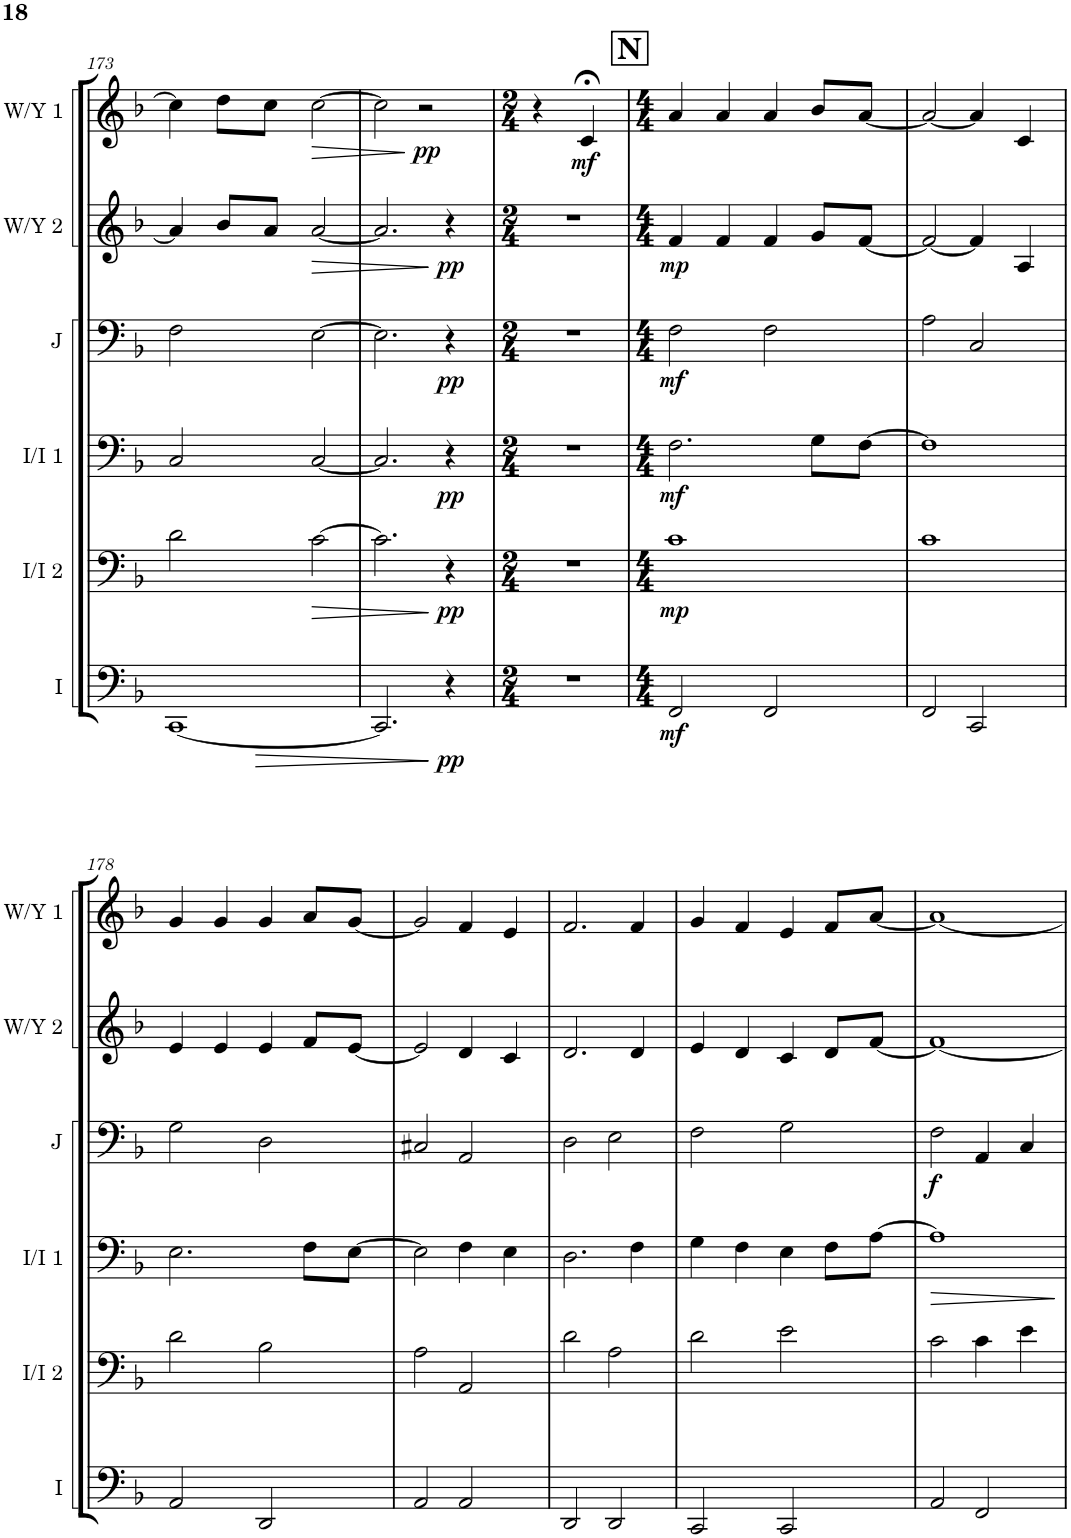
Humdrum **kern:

**kern	**dynam	**kern	**dynam	**kern	**dynam	**kern	**dynam	**kern	**dynam	**kern	**dynam
*part6	*part6	*part5	*part5	*part4	*part4	*part3	*part3	*part2	*part2	*part1	*part1
*staff6	*staff6	*staff5	*staff5	*staff4	*staff4	*staff3	*staff3	*staff2	*staff2	*staff1	*staff1
*I"Ismael	*	*I"Iris/Isar 2	*	*I"Iris/Isar 1	*	*I"Jonar	*	*I"Willemijn/Yudella 2	*	*I"Willemijn/Yudella 1	*
*I'I	*	*I'I/I 2	*	*I'I/I 1	*	*I'J	*	*I'W/Y 2	*	*I'W/Y 1	*
!!LO:PB:g=z
*clefF4	*	*clefF4	*	*clefF4	*	*clefF4	*	*clefG2	*	*clefG2	*
*k[b-]	*	*k[b-]	*	*k[b-]	*	*k[b-]	*	*k[b-]	*	*k[b-]	*
*M4/4	*	*M4/4	*	*M4/4	*	*M4/4	*	*M4/4	*	*M4/4	*
=173	=173	=173	=173	=173	=173	=173	=173	=173	=173	=173	=173
!	!LO:HP:b	!	!	!	!	!	!	!	!	!	!
[1CC	>	2d\	.	2C/	.	2F\	.	4a/]	.	4cc\]	.
.	.	.	.	.	.	.	.	8b-/L	.	8dd\L	.
.	.	.	.	.	.	.	.	8a/J	.	8cc\J	.
!	!	!	!LO:HP:b	!	!	!	!	!	!LO:HP:b	!	!LO:HP:b
.	.	[2c\	>	[2C/	.	[2E\	.	[2a/	>	[2cc\	>
=174	=174	=174	=174	=174	=174	=174	=174	=174	=174	=174	=174
2.CC/]	.	2.c\]	.	2.C/]	.	2.E\]	.	2.a/]	.	2cc\]	.
!	!	!	!	!	!	!	!	!	!	!	!LO:DY:n=1:b
.	.	.	.	.	.	.	.	.	.	2r	] pp
!	!LO:DY:n=1:b	!	!LO:DY:n=1:b	!	!LO:DY:b	!	!LO:DY:b	!	!LO:DY:n=1:b	!	!
4r	] pp	4r	] pp	4r	pp	4r	pp	4r	] pp	.	.
=175	=175	=175	=175	=175	=175	=175	=175	=175	=175	=175	=175
*M2/4	*	*M2/4	*	*M2/4	*	*M2/4	*	*M2/4	*	*M2/4	*
2r	.	2r	.	2r	.	2r	.	2r	.	4r	.
!	!	!	!	!	!	!	!	!	!	!	!LO:DY:b
.	.	.	.	.	.	.	.	.	.	4c;</	mf
!!LO:REH:place=s1:a:B:cj:fs=14:t=N
=176	=176	=176	=176	=176	=176	=176	=176	=176	=176	=176	=176
*M4/4	*	*M4/4	*	*M4/4	*	*M4/4	*	*M4/4	*	*M4/4	*
!	!LO:DY:b	!	!LO:DY:b	!	!LO:DY:b	!	!LO:DY:b	!	!LO:DY:b	!	!
2FF/	mf	1c	mp	2.F\	mf	2F\	mf	4f/	mp	4a/	.
.	.	.	.	.	.	.	.	4f/	.	4a/	.
2FF/	.	.	.	.	.	2F\	.	4f/	.	4a/	.
.	.	.	.	8G\L	.	.	.	8g/L	.	8b-/L	.
.	.	.	.	[8F\J	.	.	.	[8f/J	.	[8a/J	.
=177	=177	=177	=177	=177	=177	=177	=177	=177	=177	=177	=177
2FF/	.	1c	.	1F]	.	2A\	.	2f/_	.	2a/_	.
2CC/	.	.	.	.	.	2C/	.	4f/]	.	4a/]	.
.	.	.	.	.	.	.	.	4A/	.	4c/	.
!!LO:LB:g=z
=178	=178	=178	=178	=178	=178	=178	=178	=178	=178	=178	=178
2AA/	.	2d\	.	2.E\	.	2G\	.	4e/	.	4g/	.
.	.	.	.	.	.	.	.	4e/	.	4g/	.
2DD/	.	2B-\	.	.	.	2D\	.	4e/	.	4g/	.
.	.	.	.	8F\L	.	.	.	8f/L	.	8a/L	.
.	.	.	.	[8E\J	.	.	.	[8e/J	.	[8g/J	.
=179	=179	=179	=179	=179	=179	=179	=179	=179	=179	=179	=179
2AA/	.	2A\	.	2E\]	.	2C#X/	.	2e/]	.	2g/]	.
2AA/	.	2AA/	.	4F\	.	2AA/	.	4d/	.	4f/	.
.	.	.	.	4E\	.	.	.	4c/	.	4e/	.
=180	=180	=180	=180	=180	=180	=180	=180	=180	=180	=180	=180
2DD/	.	2d\	.	2.D\	.	2D\	.	2.d/	.	2.f/	.
2DD/	.	2A\	.	.	.	2E\	.	.	.	.	.
.	.	.	.	4F\	.	.	.	4d/	.	4f/	.
=181	=181	=181	=181	=181	=181	=181	=181	=181	=181	=181	=181
2CC/	.	2d\	.	4G\	.	2F\	.	4e/	.	4g/	.
.	.	.	.	4F\	.	.	.	4d/	.	4f/	.
2CC/	.	2e\	.	4E\	.	2G\	.	4c/	.	4e/	.
.	.	.	.	8F\L	.	.	.	8d/L	.	8f/L	.
.	.	.	.	[8A\J	.	.	.	[8f/J	.	[8a/J	.
=182	=182	=182	=182	=182	=182	=182	=182	=182	=182	=182	=182
!	!	!	!	!	!LO:HP:b	!	!LO:DY:b	!	!	!	!
2AA/	.	2c\	.	1A]	>	2F\	f	1f_	.	1a_	.
2FF/	.	4c\	.	.	.	4AA/	.	.	.	.	.
.	.	4e\	.	.	.	4C/	.	.	.	.	.
.	.	.	.	.	]	.	.	.	.	.	.
=	=	=	=	=	=	=	=	=	=	=	=
*-	*-	*-	*-	*-	*-	*-	*-	*-	*-	*-	*-
